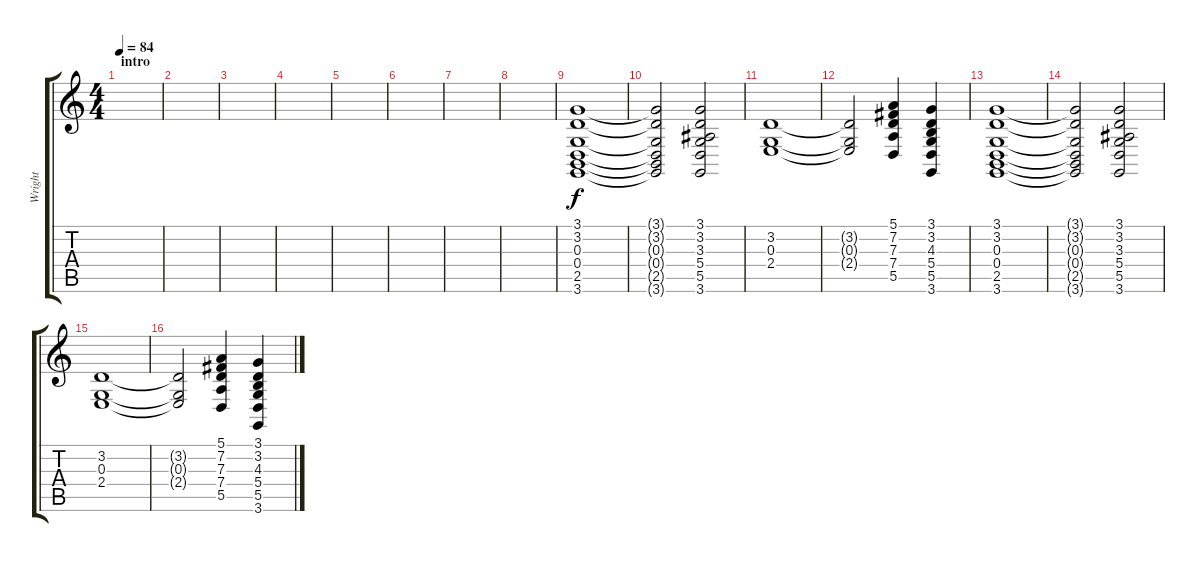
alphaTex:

\track ("Wright" "Wright") {instrument drawbarorgan}
\staff {score tabs}
\tuning (E4 B3 G3 D3 A2 E2) {hide}
\ts (4 4)
\section ("" "intro")
\tempo 84
\clef g2
\ks c
|
|
|
|
|
|
|
|
(3.1 3.2 0.3 0.4 2.5 3.6).1 |
(3.1{t} 3.2{t} 0.3{t} 0.4{t} 2.5{t} 3.6{t}).2 (3.1 3.2 3.3 5.4 5.5 3.6).2 |
(3.2 0.3 2.4).1 |
(3.2{t} 0.3{t} 2.4{t}).2 (5.1 7.2 7.3 7.4 5.5).4 (3.1 3.2 4.3 5.4 5.5 3.6).4 |
(3.1 3.2 0.3 0.4 2.5 3.6).1 |
(3.1{t} 3.2{t} 0.3{t} 0.4{t} 2.5{t} 3.6{t}).2 (3.1 3.2 3.3 5.4 5.5 3.6).2 |
(3.2 0.3 2.4).1 |
(3.2{t} 0.3{t} 2.4{t}).2 (5.1 7.2 7.3 7.4 5.5).4 (3.1 3.2 4.3 5.4 5.5 3.6).4
